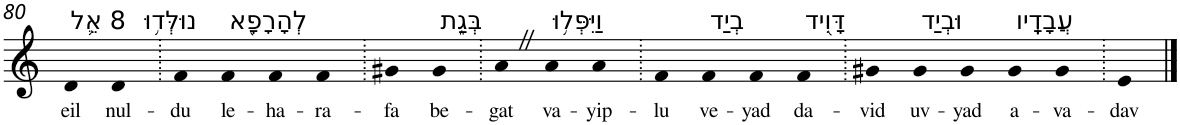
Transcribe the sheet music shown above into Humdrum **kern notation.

**kern	**text
*part1	*part1
*staff1	*staff1
*I"Piano	*
*I'Pno	*
!!LO:PB:g=z
*clefG2	*
*k[]	*
=80	=80
!LO:TX:a:t=8 אֵ֛ל	!
!	!LO:LY:b
4d	eil
!LO:TX:a:t=נוּלְּד֥וּ	!
!	!LO:LY:b
4d	nul-
=81.	=81.
!	!LO:LY:b
4f	-du
!LO:TX:a:t=לְהָרָפָ֖א	!
!	!LO:LY:b
4f	le-
!	!LO:LY:b
4f	-ha-
!	!LO:LY:b
4f	-ra-
=82.	=82.
!	!LO:LY:b
4g#X	-fa
!LO:TX:a:t=בְּגַ֑ת	!
!	!LO:LY:b
4g#	be-
=83.	=83.
!	!LO:LY:b
4aZ	-gat
!LO:TX:a:t=וַיִּפְּל֥וּ	!
!	!LO:LY:b
4a	va-
!	!LO:LY:b
4a	-yip-
=84.	=84.
!	!LO:LY:b
4f	-lu
!LO:TX:a:t=בְיַד	!
!	!LO:LY:b
4f	ve-
!	!LO:LY:b
4f	-yad
!LO:TX:a:t=דָּוִ֖יד	!
!	!LO:LY:b
4f	da-
=85.	=85.
!	!LO:LY:b
4g#X	-vid
!LO:TX:a:t=וּבְיַד	!
!	!LO:LY:b
4g#	uv-
!	!LO:LY:b
4g#	-yad
!LO:TX:a:t=עֲבָדָֽיו	!
!	!LO:LY:b
4g#	a-
!	!LO:LY:b
4g#	-va-
=86.	=86.
!	!LO:LY:b
4e	-dav
==	==
*-	*-
